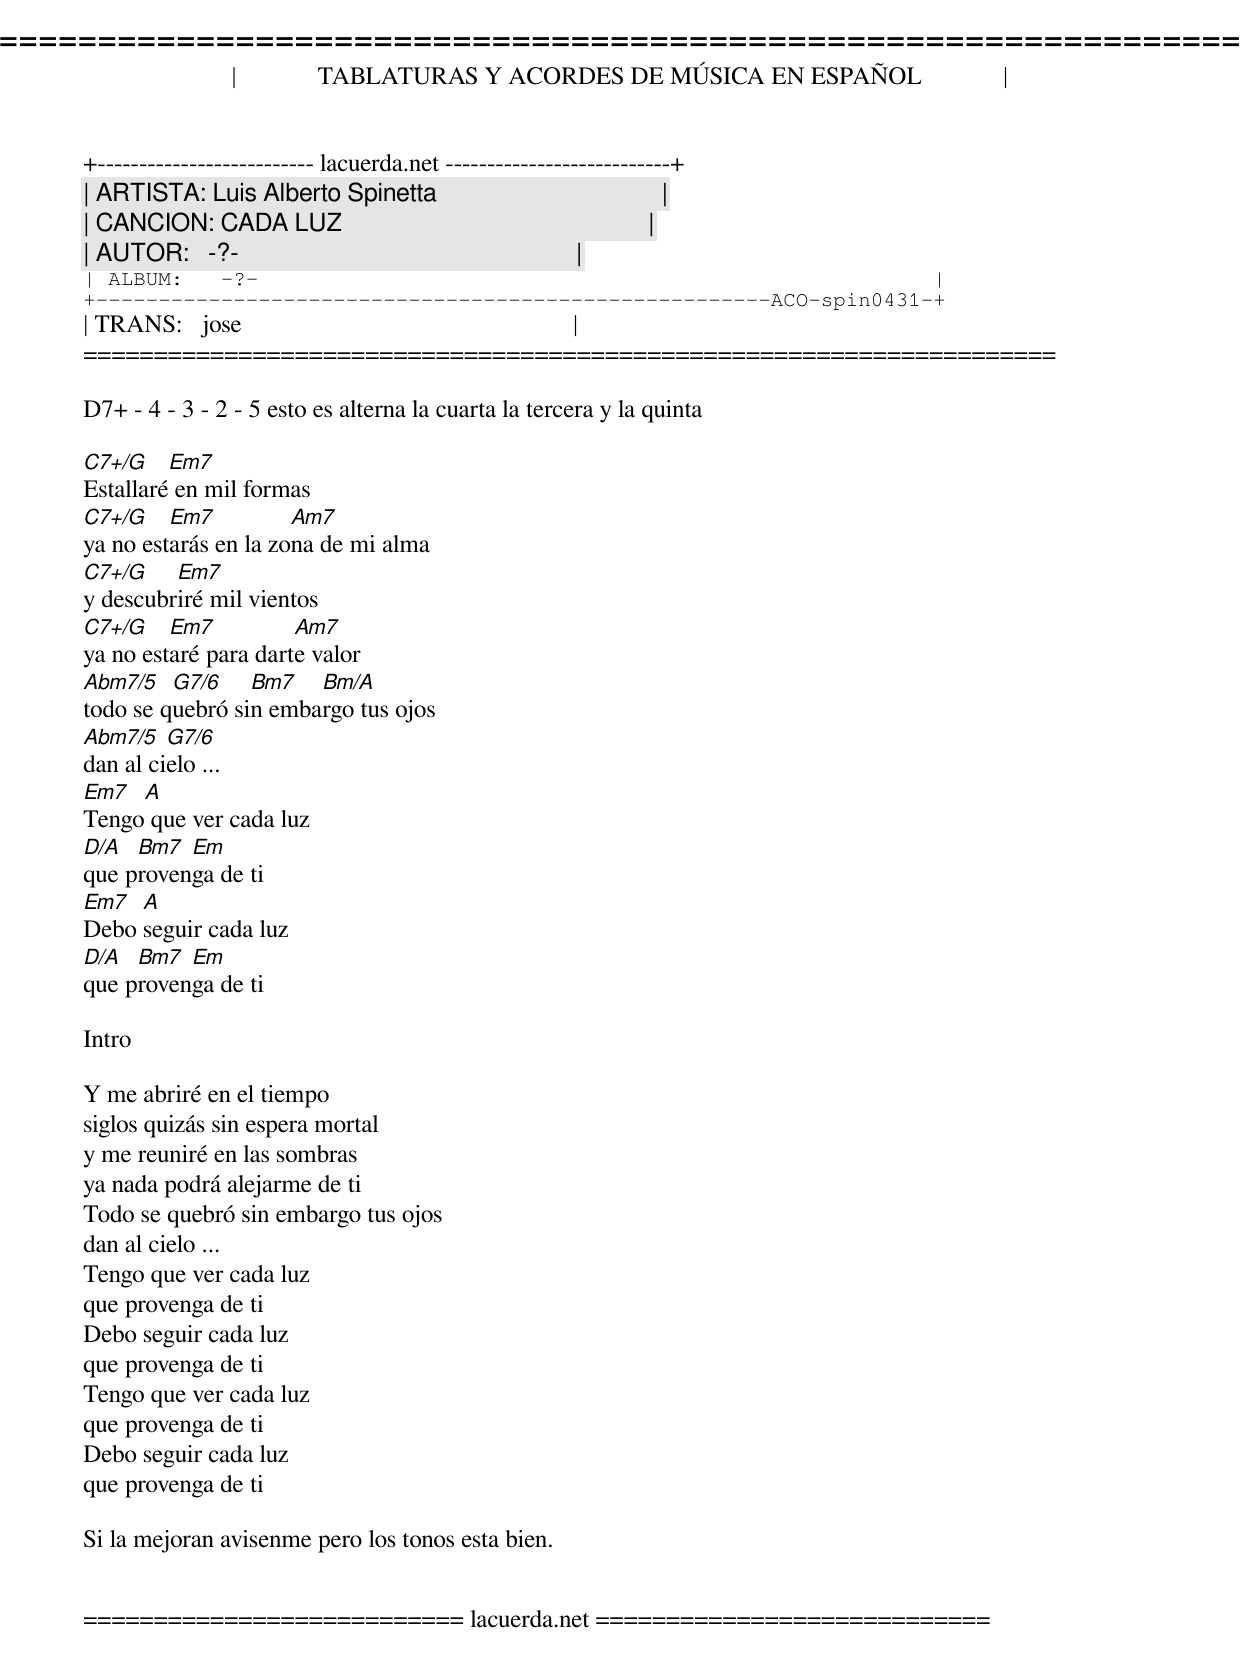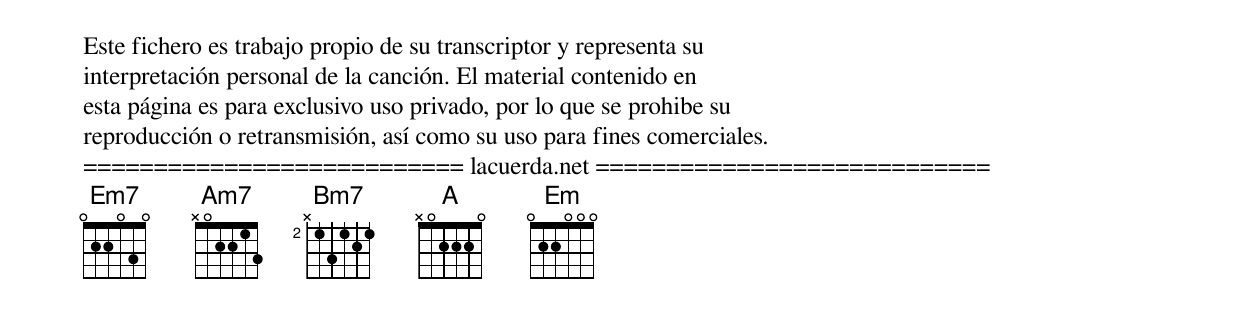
=====================================================================
|             TABLATURAS Y ACORDES DE MÚSICA EN ESPAÑOL             |
+-------------------------- lacuerda.net ---------------------------+
| ARTISTA: Luis Alberto Spinetta                                    |
| CANCION: CADA LUZ                                                 |
| AUTOR:   -?-                                                      |
| ALBUM:   -?-                                                      |
+------------------------------------------------------ACO-spin0431-+
| TRANS:   jose                                                     |
=====================================================================

D7+ - 4 - 3 - 2 - 5 esto es alterna la cuarta la tercera y la quinta

C7+/G    Em7
Estallaré en mil formas
C7+/G    Em7          Am7
ya no estarás en la zona de mi alma
C7+/G    Em7
y descubriré mil vientos
C7+/G    Em7          Am7
ya no estaré para darte valor
Abm7/5   G7/6    Bm7   Bm/A
todo se quebró sin embargo tus ojos
Abm7/5   G7/6
dan al cielo ...
Em7  A
Tengo que ver cada luz
D/A  Bm7  Em
que provenga de ti
Em7  A
Debo seguir cada luz
D/A  Bm7  Em
que provenga de ti

Intro

Y me abriré en el tiempo
siglos quizás sin espera mortal
y me reuniré en las sombras
ya nada podrá alejarme de ti
Todo se quebró sin embargo tus ojos
dan al cielo ...
Tengo que ver cada luz
que provenga de ti
Debo seguir cada luz
que provenga de ti
Tengo que ver cada luz
que provenga de ti
Debo seguir cada luz
que provenga de ti

Si la mejoran avisenme pero los tonos esta bien.


=========================== lacuerda.net ============================
Este fichero es trabajo propio de su transcriptor y representa su
interpretación personal de la canción. El material contenido en
esta página es para exclusivo uso privado, por lo que se prohibe su
reproducción o retransmisión, así como su uso para fines comerciales.
=========================== lacuerda.net ============================
